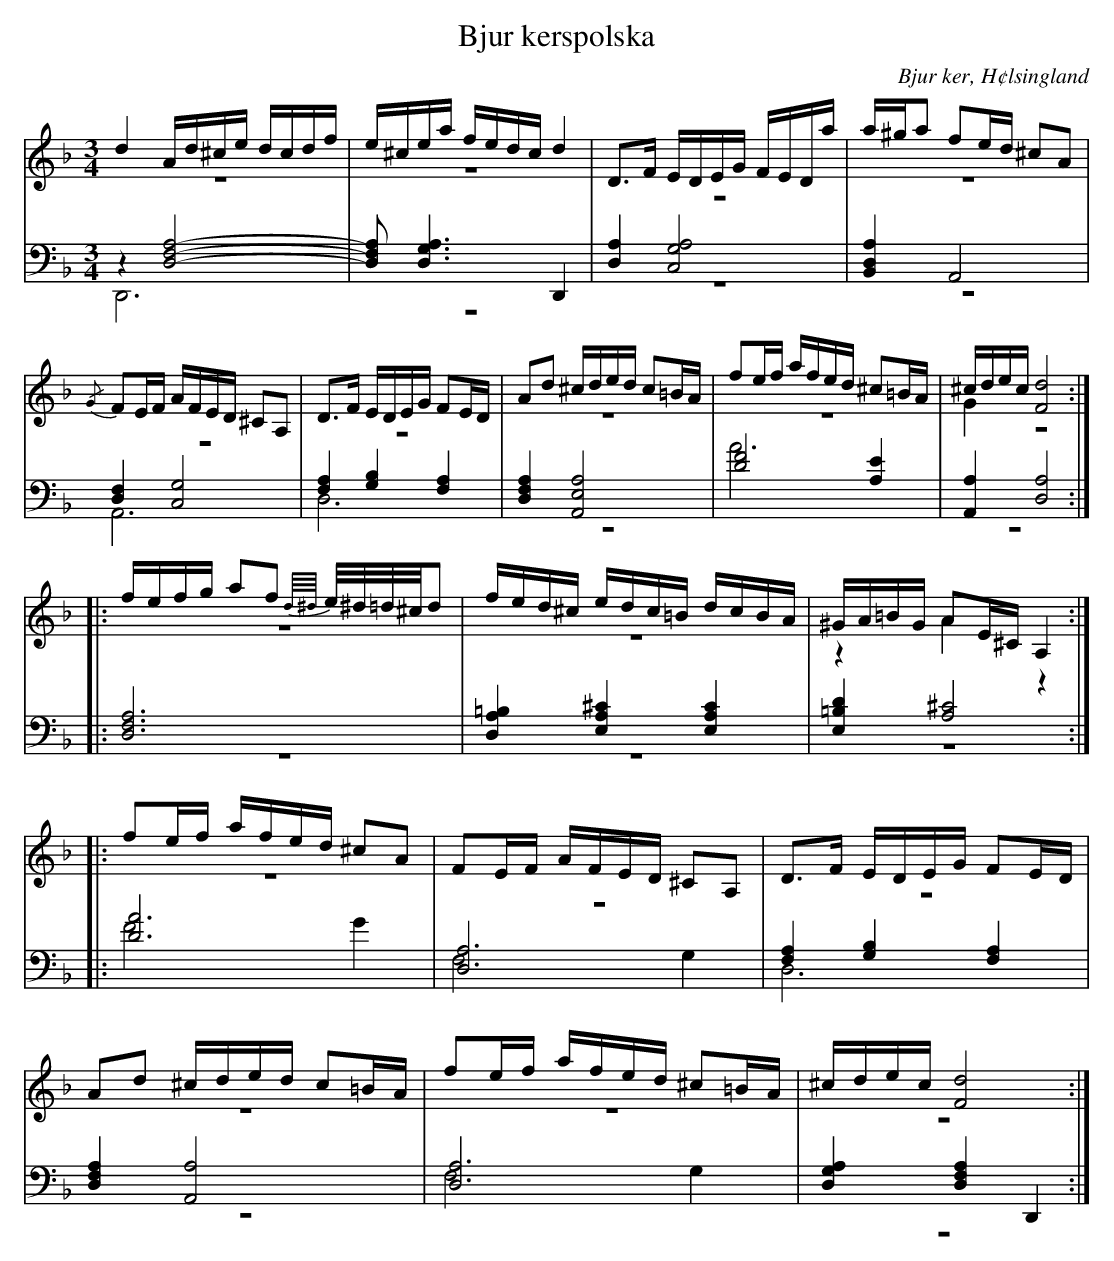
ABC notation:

X:1
T: Bjur kerspolska
O: Bjur ker, H¢lsingland
M: 3/4
L: 1/16
K: Dm
V:1
V:2 merge
V:3
V:4 merge
V:1
d4 Ad^ce dcdf |e^cea fedc d4|D2>F2 EDEG FEDa|a^ga2 f2ed ^c2A2|
{/G}F2EF AFED ^C2A,2|D2>F2 EDEG F2ED|A2d2 ^cded c2=BA|f2ef afed ^c2=BA|^cdec [F8d8]:|
|:fefg a2f2 {d//^d//}e/^d/=d/^c/d2 |fed^c edc=B dcBA|^GA=BG A2E^C A,4:|
|:f2ef afed ^c2A2|F2EF AFED ^C2A,2|D2>F2 EDEG F2ED|
A2d2 ^cded c2=BA|f2ef afed ^c2=BA|^cdec [F8d8]:|
V:2
z12|z12|z12|z12|
z12|z12|z12|z12|G4 z8:|
|:z12|z12|z4 A4 z4:|
|:z12|z12|z12|
z12|z12|z12:|
V:3 clef=bass
z4 [D,8F,8 A,8]-|[D,2F,2 A,2] [D,6G,6A,6] D,,4|[D,4A,4] [C,8G,8A,8]|[B,,4D,4A,4] A,,8|
[D,4F,4] [C,8G,8]|[F,4A,4] [G,4B,4] [F,4A,4]|[D,4F,4A,4] [A,,8E,8A,8]|[D8F8] [A,4E4]|[A,,4A,4] [D,8A,8]:|
|:[D,12F,12A,12]|[D,4A,4=B,4] [E,4A,4^C4] [E,4A,4C4]|[E,4=B,4D4] [A,8^C8]:|
|:[D12A12]|[D,12A,12]|[F,4A,4] [G,4B,4] [F,4A,4]|
[D,4F,4A,4] [A,,8A,8]|[D,12A,12]|[D,4G,4A,4] [D,4F,4A,4] D,,4:|
V:4 clef=bass
D,,12|z12|z12|z12|
A,,12|D,12|z12|A12|z12:|
|:z12|z12|z12:|
|:F8 G4|F,8 G,4|D,12|
z12|F,8 G,4|z12:|
